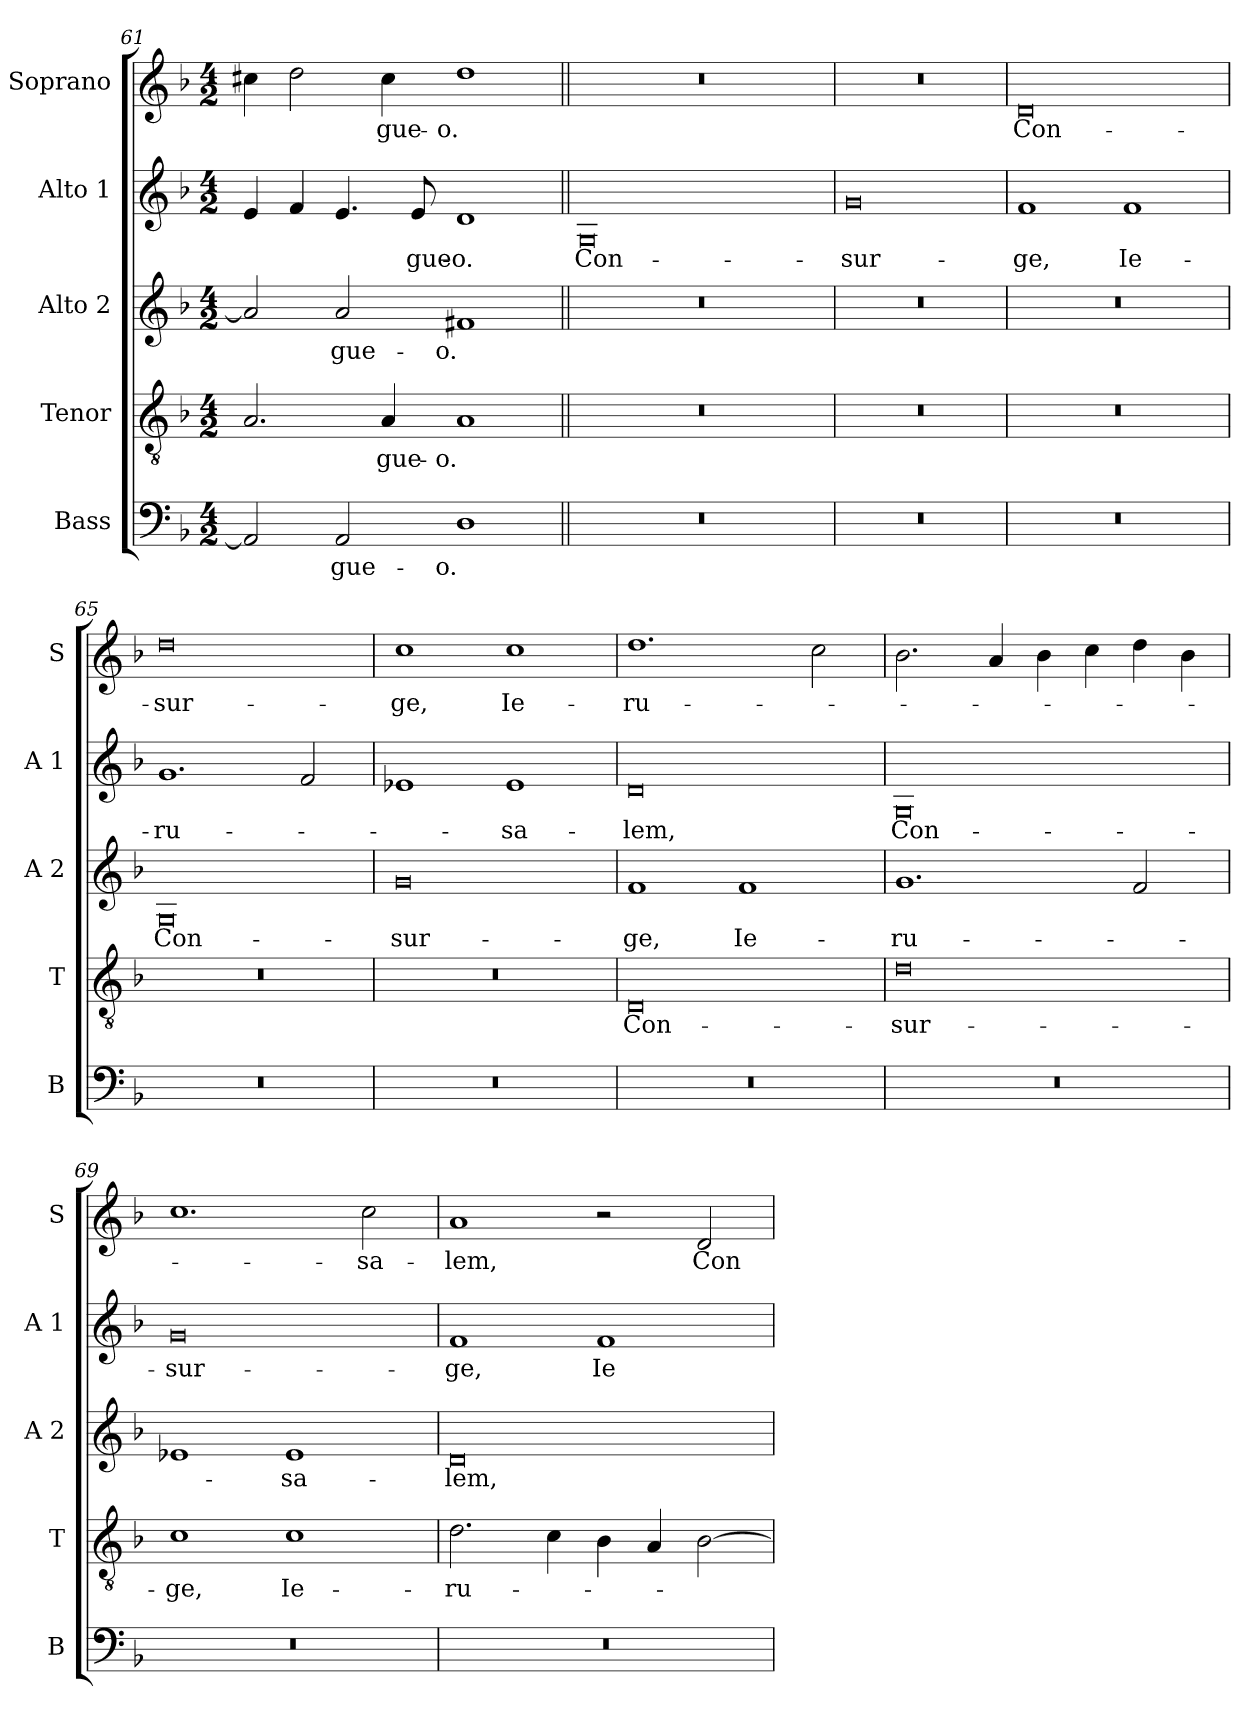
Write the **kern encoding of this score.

**kern	**text	**kern	**text	**kern	**text	**kern	**text	**kern	**text
*part5	*part5	*part4	*part4	*part3	*part3	*part2	*part2	*part1	*part1
*staff5	*staff5	*staff4	*staff4	*staff3	*staff3	*staff2	*staff2	*staff1	*staff1
*I"Bass	*	*I"Tenor	*	*I"Alto 2	*	*I"Alto 1	*	*I"Soprano	*
*I'B	*	*I'T	*	*I'A 2	*	*I'A 1	*	*I'S	*
!!LO:PB:g=z
*clefF4	*	*clefGv2	*	*clefG2	*	*clefG2	*	*clefG2	*
*k[b-]	*	*k[b-]	*	*k[b-]	*	*k[b-]	*	*k[b-]	*
*F:	*	*F:	*	*F:	*	*F:	*	*F:	*
*M4/2	*	*M4/2	*	*M4/2	*	*M4/2	*	*M4/2	*
=61	=61	=61	=61	=61	=61	=61	=61	=61	=61
2AA/]	.	2.A/	.	2a/]	.	4e/	.	4cc#X\	.
.	.	.	.	.	.	4f/	.	2dd\	.
!	!LO:LY:b	!	!	!	!LO:LY:b	!	!	!	!
2AA/	-gue-	.	.	2a/	-gue-	4.e/	.	.	.
!	!	!	!LO:LY:b	!	!	!	!	!	!LO:LY:b
.	.	4A/	-gue-	.	.	.	.	4cc#\	-gue-
!	!	!	!	!	!	!	!LO:LY:b	!	!
.	.	.	.	.	.	8e/	-gue-	.	.
!	!LO:LY:b	!	!LO:LY:b	!	!LO:LY:b	!	!LO:LY:b	!	!LO:LY:b
1D	-o.	1A	-o.	1f#X	-o.	1d	-o.	1dd	-o.
=62||	=62||	=62||	=62||	=62||	=62||	=62||	=62||	=62||	=62||
!	!	!	!	!	!	!	!LO:LY:b	!	!
*	*	*	*	*	*	*	*	*^	*
0r	.	0r	.	0r	.	0G	Con-	0r	32ryy	.
.	.	.	.	.	.	.	.	.	1ryy	.
.	.	.	.	.	.	.	.	.	2ryy	.
.	.	.	.	.	.	.	.	.	4...ryy	.
=63	=63	=63	=63	=63	=63	=63	=63	=63	=63	=63
!	!	!	!	!	!	!	!LO:LY:b	!	!	!
*	*	*	*	*	*	*	*	*v	*v	*
0r	.	0r	.	0r	.	0g	-sur-	0r	.
=64	=64	=64	=64	=64	=64	=64	=64	=64	=64
!	!	!	!	!	!	!	!LO:LY:b	!	!LO:LY:b
0r	.	0r	.	0r	.	1f	-ge,	0d	Con-
!	!	!	!	!	!	!	!LO:LY:b	!	!
.	.	.	.	.	.	1f	Ie-	.	.
=65	=65	=65	=65	=65	=65	=65	=65	=65	=65
!	!	!	!	!	!LO:LY:b	!	!LO:LY:b	!	!LO:LY:b
0r	.	0r	.	0G	Con-	1.g	-ru-	0dd	-sur-
.	.	.	.	.	.	2f/	.	.	.
!!LO:LB:g=z
=66	=66	=66	=66	=66	=66	=66	=66	=66	=66
!	!	!	!	!	!LO:LY:b	!	!	!	!LO:LY:b
0r	.	0r	.	0g	-sur-	1e-X	.	1cc	-ge,
!	!	!	!	!	!	!	!LO:LY:b	!	!LO:LY:b
.	.	.	.	.	.	1e-	-sa-	1cc	Ie-
=67	=67	=67	=67	=67	=67	=67	=67	=67	=67
!	!	!	!LO:LY:b	!	!LO:LY:b	!	!LO:LY:b	!	!LO:LY:b
0r	.	0D	Con-	1f	-ge,	0d	-lem,	1.dd	-ru-
!	!	!	!	!	!LO:LY:b	!	!	!	!
.	.	.	.	1f	Ie-	.	.	.	.
.	.	.	.	.	.	.	.	2cc\	.
=68	=68	=68	=68	=68	=68	=68	=68	=68	=68
!	!	!	!LO:LY:b	!	!LO:LY:b	!	!LO:LY:b	!	!
0r	.	0d	-sur-	1.g	-ru-	0G	Con-	2.b-\	.
.	.	.	.	.	.	.	.	4a/	.
.	.	.	.	.	.	.	.	4b-\	.
.	.	.	.	.	.	.	.	4cc\	.
.	.	.	.	2f/	.	.	.	4dd\	.
.	.	.	.	.	.	.	.	4b-\	.
=69	=69	=69	=69	=69	=69	=69	=69	=69	=69
!	!	!	!LO:LY:b	!	!	!	!LO:LY:b	!	!
0r	.	1c	-ge,	1e-X	.	0g	-sur-	1.cc	.
!	!	!	!LO:LY:b	!	!LO:LY:b	!	!	!	!
.	.	1c	Ie-	1e-	-sa-	.	.	.	.
!	!	!	!	!	!	!	!	!	!LO:LY:b
.	.	.	.	.	.	.	.	2cc\	-sa-
!!LO:LB:g=z
=70	=70	=70	=70	=70	=70	=70	=70	=70	=70
!	!	!	!LO:LY:b	!	!LO:LY:b	!	!LO:LY:b	!	!LO:LY:b
0r	.	2.d\	-ru-	0d	-lem,	1f	-ge,	1a	-lem,
.	.	4c\	.	.	.	.	.	.	.
!	!	!	!	!	!	!	!LO:LY:b	!	!
.	.	4B-\	.	.	.	1f	Ie-	2r	.
.	.	4A/	.	.	.	.	.	.	.
!	!	!	!	!	!	!	!	!	!LO:LY:b
.	.	[2B-\	.	.	.	.	.	2d/	Con-
=	=	=	=	=	=	=	=	=	=
*-	*-	*-	*-	*-	*-	*-	*-	*-	*-
